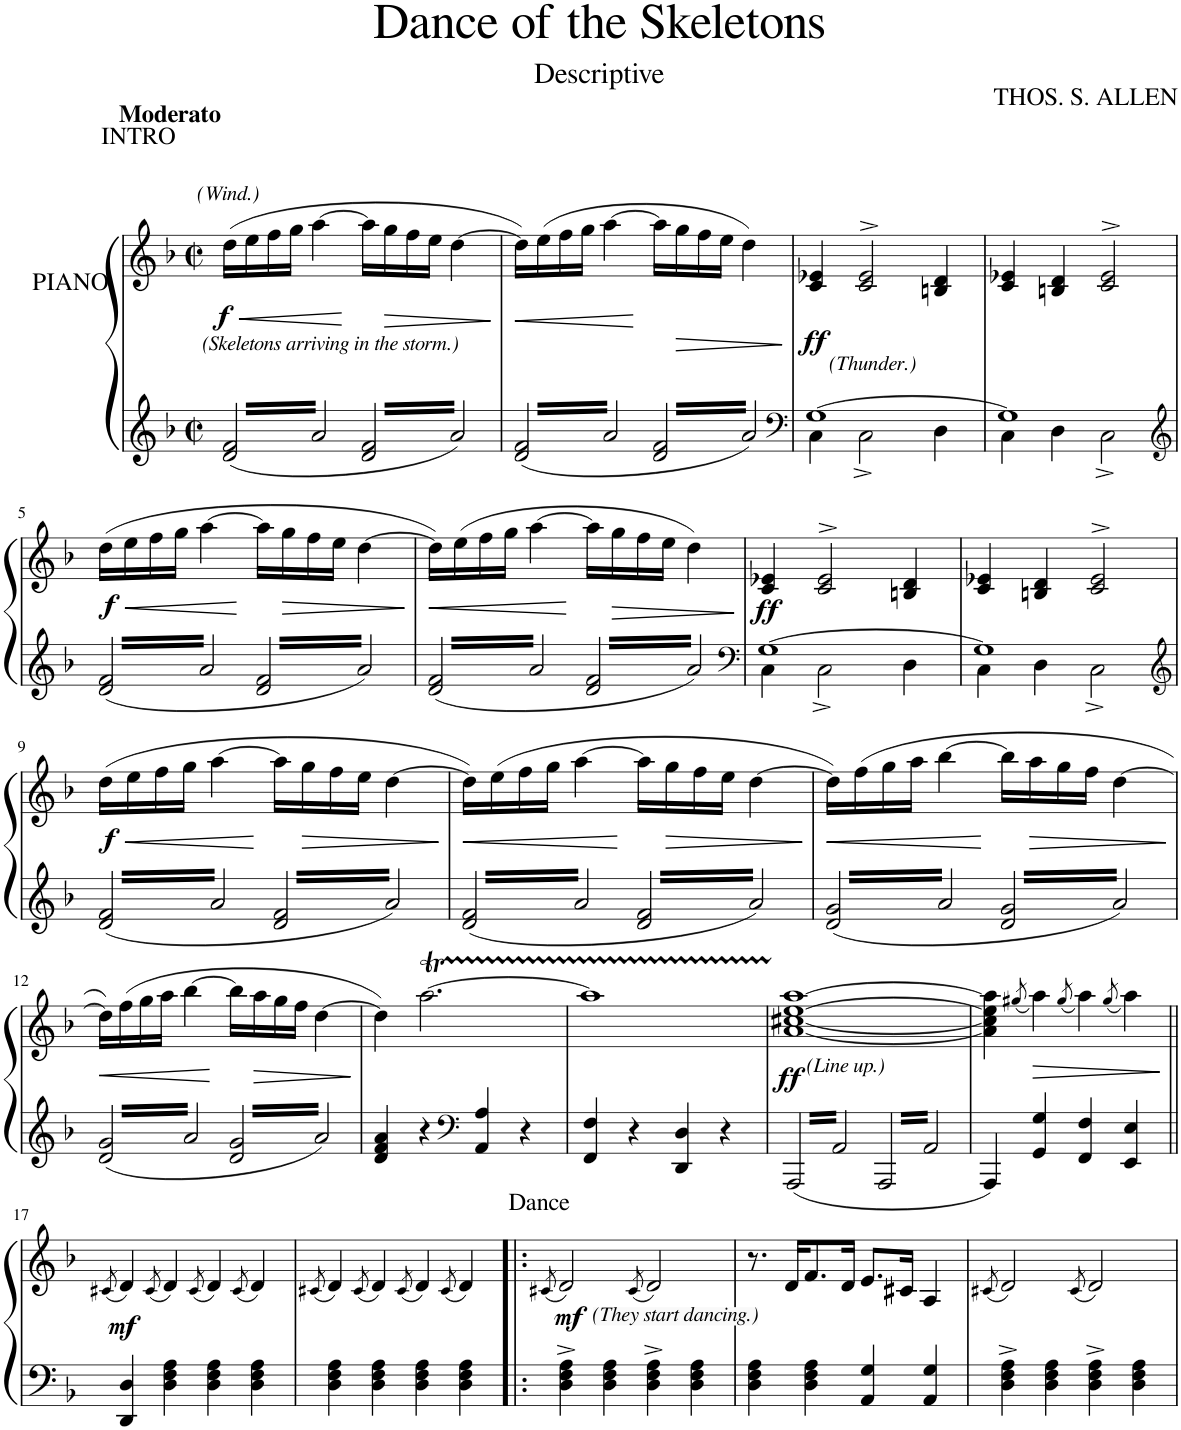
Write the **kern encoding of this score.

**kern	**kern	**dynam
*part1	*part1	*part1
*staff2	*staff1	*staff1/2
*I"Piano	*	*
*I'Pno.	*	*
*clefG2	*clefG2	*
*k[b-]	*k[b-]	*
*M2/2	*M2/2	*
*met(c|)	*met(c|)	*
=1	=1	=1
!	!LO:TX:a:B:t=Moderato	!
!	!LO:TX:a:i:t=(Wind.)	!
!	!LO:TX:a:t=INTRO	!
!LO:TX:a:i:t=(Skeletons arriving in the storm.)	!	!
!	!	!LO:HP:b
!	!	!LO:DY:n=1:b
6.d/ 6.f/	(16dd\LL	< f
.	16ee\	.
.	16ff\	.
.	16gg\JJ	.
6.a/	[4aa\	.
6.d/ 6.f/	16aa\LL]	[
!	!	!LO:HP:b
.	16gg\	>
.	16ff\	.
.	16ee\JJ	.
6.a/	[4dd\	.
.	.	]
=2	=2	=2
!	!	!LO:HP:b
6.d/ 6.f/	16dd\LL])	<
.	(16ee\	.
.	16ff\	.
.	16gg\JJ	.
6.a/	[4aa\	.
6.d/ 6.f/	16aa\LL]	[
!	!	!LO:HP:b
.	16gg\	>
.	16ff\	.
.	16ee\JJ	.
6.a/	4dd\)	.
.	.	]
=3	=3	=3
*clefF4	*	*
*^	*	*
!	!	!	!LO:DY:b
[1G	4C\	4c/ 4e-X/	ff
!	!LO:TX:a:i:t=(Thunder.)	!	!
.	2C^\	2c/^> 2e-/^>	.
.	4D\	4Bn/ 4d/	.
=4	=4	=4	=4
1G]	4C\	4c/ 4e-X/	.
.	4D\	4Bn/ 4d/	.
.	2C^\	2c/^> 2e-/^>	.
*v	*v	*	*
!!LO:LB:g=z
=5	=5	=5
*clefG2	*	*
*^	*	*
!	!	!	!LO:HP:b
!	!	!	!LO:DY:n=1:b
*v	*v	*	*
6.d/ 6.f/	(16dd\LL	< f
.	16ee\	.
.	16ff\	.
.	16gg\JJ	.
6.a/	[4aa\	.
6.d/ 6.f/	16aa\LL]	[
!	!	!LO:HP:b
.	16gg\	>
.	16ff\	.
.	16ee\JJ	.
6.a/	[4dd\	.
.	.	]
=6	=6	=6
!	!	!LO:HP:b
6.d/ 6.f/	16dd\LL])	<
.	(16ee\	.
.	16ff\	.
.	16gg\JJ	.
6.a/	[4aa\	.
6.d/ 6.f/	16aa\LL]	[
!	!	!LO:HP:b
.	16gg\	>
.	16ff\	.
.	16ee\JJ	.
6.a/	4dd\)	.
.	.	]
=7	=7	=7
*clefF4	*	*
*^	*	*
!	!	!	!LO:DY:b
[1G	4C\	4c/ 4e-X/	ff
.	2C^\	2c/^> 2e-/^>	.
.	4D\	4Bn/ 4d/	.
=8	=8	=8	=8
1G]	4C\	4c/ 4e-X/	.
.	4D\	4Bn/ 4d/	.
.	2C^\	2c/^> 2e-/^>	.
*v	*v	*	*
!!LO:LB:g=z
=9	=9	=9
*clefG2	*	*
*^	*	*
!	!	!	!LO:HP:b
!	!	!	!LO:DY:n=1:b
*v	*v	*	*
6.d/ 6.f/	(16dd\LL	< f
.	16ee\	.
.	16ff\	.
.	16gg\JJ	.
6.a/	[4aa\	.
6.d/ 6.f/	16aa\LL]	[
!	!	!LO:HP:b
.	16gg\	>
.	16ff\	.
.	16ee\JJ	.
6.a/	[4dd\	.
.	.	]
=10	=10	=10
!	!	!LO:HP:b
6.d/ 6.f/	16dd\LL])	<
.	(16ee\	.
.	16ff\	.
.	16gg\JJ	.
6.a/	[4aa\	.
6.d/ 6.f/	16aa\LL]	[
!	!	!LO:HP:b
.	16gg\	>
.	16ff\	.
.	16ee\JJ	.
6.a/	[4dd\	.
.	.	]
=11	=11	=11
!	!	!LO:HP:b
6.d/ 6.g/	16dd\LL])	<
.	(16ff\	.
.	16gg\	.
.	16aa\JJ	.
6.a/	[4bb-\	.
6.d/ 6.g/	16bb-\LL]	[
!	!	!LO:HP:b
.	16aa\	>
.	16gg\	.
.	16ff\JJ	.
6.a/	[4dd\	.
.	.	]
!!LO:LB:g=z
=12	=12	=12
!	!	!LO:HP:b
6.d/ 6.g/	16dd\LL])	<
.	(16ff\	.
.	16gg\	.
.	16aa\JJ	.
6.a/	[4bb-\	.
6.d/ 6.g/	16bb-\LL]	[
!	!	!LO:HP:b
.	16aa\	>
.	16gg\	.
.	16ff\JJ	.
6.a/	[4dd\	.
.	.	]
=13	=13	=13
4d/ 4f/ 4a/	4dd\])	.
4r	[2.aat\	.
*clefF4	*	*
4AA/ 4A/	.	.
4r	.	.
=14	=14	=14
4FF/ 4F/	1aaTTT]	.
4r	.	.
4DD/ 4D/	.	.
4r	.	.
=15	=15	=15
!LO:TX:a:i:t=(Line up.)	!	!
!	!	!LO:DY:b
6.AAA/	[1a [<1cc#X [1ee [1aa	ff
6.AA/	.	.
6.AAA/	.	.
6.AA/	.	.
=16	=16	=16
4AAA/	4a\] 4cc#\] 4ee\] 4aa\]	.
.	(8qgg#X/	.
4GG/ 4G/	4aa\)	.
.	(8qgg#/	.
4FF/ 4F/	4aa\)	.
.	(8qgg#/	.
4EE/ 4E/	4aa\)	.
!!LO:LB:g=z
=17||	=17||	=17||
.	(8qc#X/	.
!	!	!LO:DY:b
4DD/ 4D/	4d/)	mf
.	(8qc#/	.
4D\ 4F\ 4A\	4d/)	.
.	(8qc#/	.
4D\ 4F\ 4A\	4d/)	.
.	(8qc#/	.
4D\ 4F\ 4A\	4d/)	.
=18	=18	=18
.	(8qc#X/	.
4D\ 4F\ 4A\	4d/)	.
.	(8qc#/	.
4D\ 4F\ 4A\	4d/)	.
.	(8qc#/	.
4D\ 4F\ 4A\	4d/)	.
.	(8qc#/	.
4D\ 4F\ 4A\	4d/)	.
=19!|:	=19!|:	=19!|:
.	(8qc#X/	.
!	!LO:TX:a:t=Dance	!
!	!	!LO:DY:b
4D\^ 4F\^ 4A\^	2d/)	mf
!LO:TX:a:i:t=(They start dancing.)	!	!
4D\ 4F\ 4A\	.	.
.	(8qc#/	.
4D\^ 4F\^ 4A\^	2d/)	.
4D\ 4F\ 4A\	.	.
=20	=20	=20
4D\ 4F\ 4A\	8.r	.
.	16d/KL	.
4D\ 4F\ 4A\	8.f/	.
.	16d/Jk	.
4AA/ 4G/	8.e/L	.
.	16c#X/Jk	.
4AA/ 4G/	4A/	.
=21	=21	=21
.	(8qc#X/	.
4D\^ 4F\^ 4A\^	2d/)	.
4D\ 4F\ 4A\	.	.
.	(8qc#/	.
4D\^ 4F\^ 4A\^	2d/)	.
4D\ 4F\ 4A\	.	.
=	=	=
*-	*-	*-
